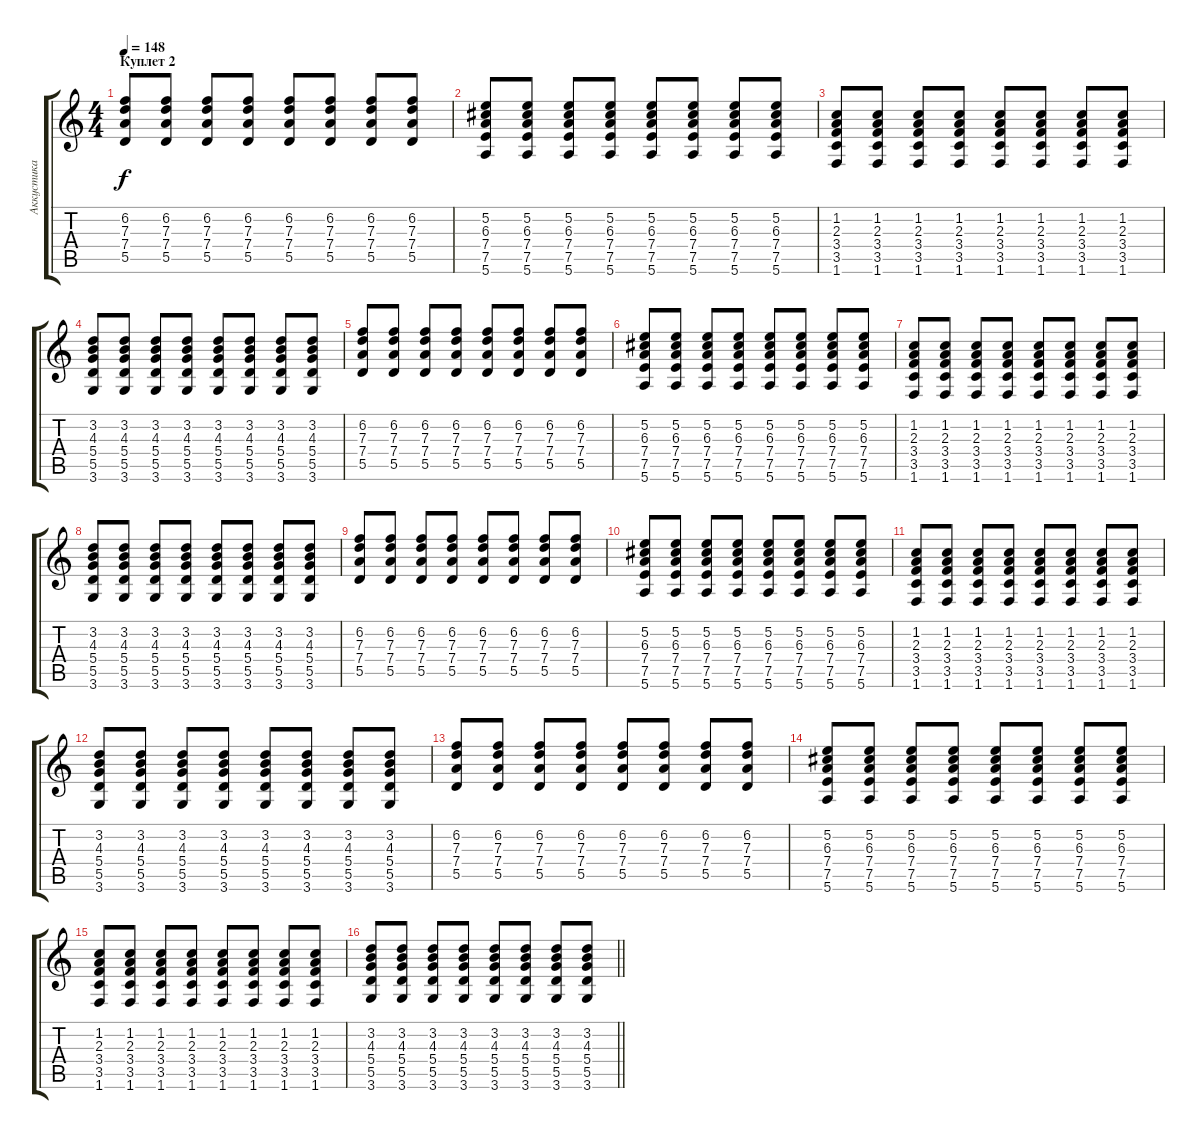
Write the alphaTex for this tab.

\track ("Аккустика" "Аккустика") {instrument acousticguitarsteel}
\staff {score tabs}
\tuning (E4 B3 G3 D3 A2 E2) {hide}
\ts (4 4)
\section ("" "Куплет 2")
\tempo 148
\clef g2
\ks c
(6.2 7.3 7.4 5.5).8{dy f} (6.2 7.3 7.4 5.5).8 (6.2 7.3 7.4 5.5).8 (6.2 7.3 7.4 5.5).8 (6.2 7.3 7.4 5.5).8 (6.2 7.3 7.4 5.5).8 (6.2 7.3 7.4 5.5).8 (6.2 7.3 7.4 5.5).8 |
(5.2 6.3 7.4 7.5 5.6).8 (5.2 6.3 7.4 7.5 5.6).8 (5.2 6.3 7.4 7.5 5.6).8 (5.2 6.3 7.4 7.5 5.6).8 (5.2 6.3 7.4 7.5 5.6).8 (5.2 6.3 7.4 7.5 5.6).8 (5.2 6.3 7.4 7.5 5.6).8 (5.2 6.3 7.4 7.5 5.6).8 |
(1.2 2.3 3.4 3.5 1.6).8 (1.2 2.3 3.4 3.5 1.6).8 (1.2 2.3 3.4 3.5 1.6).8 (1.2 2.3 3.4 3.5 1.6).8 (1.2 2.3 3.4 3.5 1.6).8 (1.2 2.3 3.4 3.5 1.6).8 (1.2 2.3 3.4 3.5 1.6).8 (1.2 2.3 3.4 3.5 1.6).8 |
(3.2 4.3 5.4 5.5 3.6).8 (3.2 4.3 5.4 5.5 3.6).8 (3.2 4.3 5.4 5.5 3.6).8 (3.2 4.3 5.4 5.5 3.6).8 (3.2 4.3 5.4 5.5 3.6).8 (3.2 4.3 5.4 5.5 3.6).8 (3.2 4.3 5.4 5.5 3.6).8 (3.2 4.3 5.4 5.5 3.6).8 |
(6.2 7.3 7.4 5.5).8 (6.2 7.3 7.4 5.5).8 (6.2 7.3 7.4 5.5).8 (6.2 7.3 7.4 5.5).8 (6.2 7.3 7.4 5.5).8 (6.2 7.3 7.4 5.5).8 (6.2 7.3 7.4 5.5).8 (6.2 7.3 7.4 5.5).8 |
(5.2 6.3 7.4 7.5 5.6).8 (5.2 6.3 7.4 7.5 5.6).8 (5.2 6.3 7.4 7.5 5.6).8 (5.2 6.3 7.4 7.5 5.6).8 (5.2 6.3 7.4 7.5 5.6).8 (5.2 6.3 7.4 7.5 5.6).8 (5.2 6.3 7.4 7.5 5.6).8 (5.2 6.3 7.4 7.5 5.6).8 |
(1.2 2.3 3.4 3.5 1.6).8 (1.2 2.3 3.4 3.5 1.6).8 (1.2 2.3 3.4 3.5 1.6).8 (1.2 2.3 3.4 3.5 1.6).8 (1.2 2.3 3.4 3.5 1.6).8 (1.2 2.3 3.4 3.5 1.6).8 (1.2 2.3 3.4 3.5 1.6).8 (1.2 2.3 3.4 3.5 1.6).8 |
(3.2 4.3 5.4 5.5 3.6).8 (3.2 4.3 5.4 5.5 3.6).8 (3.2 4.3 5.4 5.5 3.6).8 (3.2 4.3 5.4 5.5 3.6).8 (3.2 4.3 5.4 5.5 3.6).8 (3.2 4.3 5.4 5.5 3.6).8 (3.2 4.3 5.4 5.5 3.6).8 (3.2 4.3 5.4 5.5 3.6).8 |
(6.2 7.3 7.4 5.5).8 (6.2 7.3 7.4 5.5).8 (6.2 7.3 7.4 5.5).8 (6.2 7.3 7.4 5.5).8 (6.2 7.3 7.4 5.5).8 (6.2 7.3 7.4 5.5).8 (6.2 7.3 7.4 5.5).8 (6.2 7.3 7.4 5.5).8 |
(5.2 6.3 7.4 7.5 5.6).8 (5.2 6.3 7.4 7.5 5.6).8 (5.2 6.3 7.4 7.5 5.6).8 (5.2 6.3 7.4 7.5 5.6).8 (5.2 6.3 7.4 7.5 5.6).8 (5.2 6.3 7.4 7.5 5.6).8 (5.2 6.3 7.4 7.5 5.6).8 (5.2 6.3 7.4 7.5 5.6).8 |
(1.2 2.3 3.4 3.5 1.6).8 (1.2 2.3 3.4 3.5 1.6).8 (1.2 2.3 3.4 3.5 1.6).8 (1.2 2.3 3.4 3.5 1.6).8 (1.2 2.3 3.4 3.5 1.6).8 (1.2 2.3 3.4 3.5 1.6).8 (1.2 2.3 3.4 3.5 1.6).8 (1.2 2.3 3.4 3.5 1.6).8 |
(3.2 4.3 5.4 5.5 3.6).8 (3.2 4.3 5.4 5.5 3.6).8 (3.2 4.3 5.4 5.5 3.6).8 (3.2 4.3 5.4 5.5 3.6).8 (3.2 4.3 5.4 5.5 3.6).8 (3.2 4.3 5.4 5.5 3.6).8 (3.2 4.3 5.4 5.5 3.6).8 (3.2 4.3 5.4 5.5 3.6).8 |
(6.2 7.3 7.4 5.5).8 (6.2 7.3 7.4 5.5).8 (6.2 7.3 7.4 5.5).8 (6.2 7.3 7.4 5.5).8 (6.2 7.3 7.4 5.5).8 (6.2 7.3 7.4 5.5).8 (6.2 7.3 7.4 5.5).8 (6.2 7.3 7.4 5.5).8 |
(5.2 6.3 7.4 7.5 5.6).8 (5.2 6.3 7.4 7.5 5.6).8 (5.2 6.3 7.4 7.5 5.6).8 (5.2 6.3 7.4 7.5 5.6).8 (5.2 6.3 7.4 7.5 5.6).8 (5.2 6.3 7.4 7.5 5.6).8 (5.2 6.3 7.4 7.5 5.6).8 (5.2 6.3 7.4 7.5 5.6).8 |
(1.2 2.3 3.4 3.5 1.6).8 (1.2 2.3 3.4 3.5 1.6).8 (1.2 2.3 3.4 3.5 1.6).8 (1.2 2.3 3.4 3.5 1.6).8 (1.2 2.3 3.4 3.5 1.6).8 (1.2 2.3 3.4 3.5 1.6).8 (1.2 2.3 3.4 3.5 1.6).8 (1.2 2.3 3.4 3.5 1.6).8 |
\barLineRight lightlight
(3.2 4.3 5.4 5.5 3.6).8 (3.2 4.3 5.4 5.5 3.6).8 (3.2 4.3 5.4 5.5 3.6).8 (3.2 4.3 5.4 5.5 3.6).8 (3.2 4.3 5.4 5.5 3.6).8 (3.2 4.3 5.4 5.5 3.6).8 (3.2 4.3 5.4 5.5 3.6).8 (3.2 4.3 5.4 5.5 3.6).8
